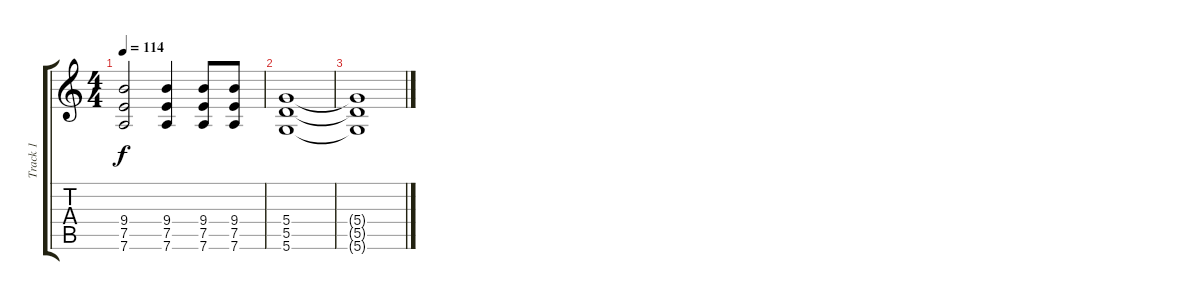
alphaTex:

\track ("Track 1" "Track 1") {instrument acousticguitarsteel}
\staff {score tabs}
\tuning (E4 B3 G3 D3 A2 D2) {hide}
\ts (4 4)
\tempo 114
\clef g2
\ks c
(9.4 7.5 7.6).2{dy f} (9.4 7.5 7.6).4 (9.4 7.5 7.6).8 (9.4 7.5 7.6).8 |
(5.4 5.5 5.6).1 |
(5.4{t} 5.5{t} 5.6{t}).1
